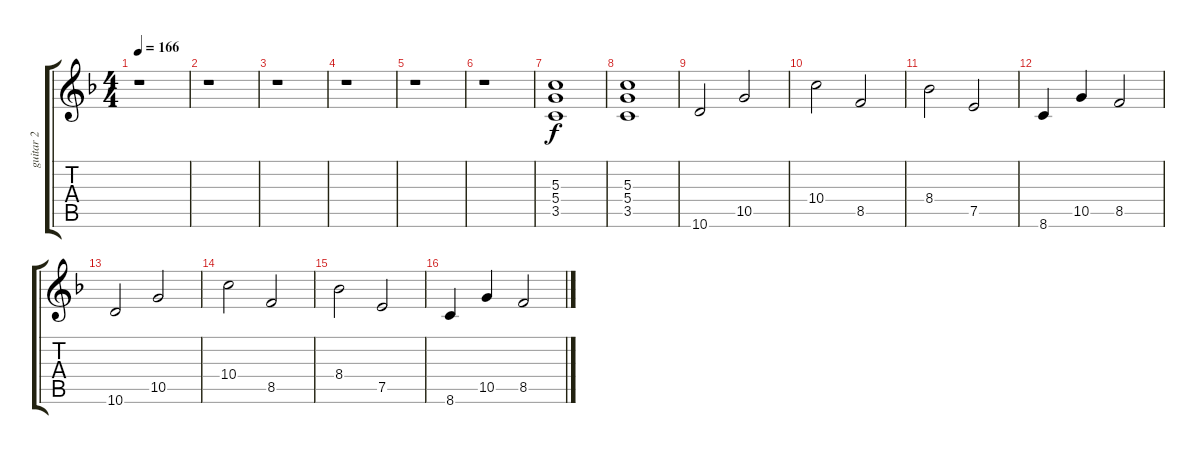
\track ("guitar 2" "guitar 2") {instrument overdrivenguitar}
\staff {score tabs}
\tuning (E4 B3 G3 D3 A2 E2) {hide}
\ts (4 4)
\tempo 166
\clef g2
\ks dminor
r.1{dy f} |
r.1 |
r.1 |
r.1 |
r.1 |
r.1 |
(5.3 5.4 3.5).1 |
(5.3 5.4 3.5).1 |
10.6.2 10.5.2 |
10.4.2 8.5.2 |
8.4.2 7.5.2 |
8.6.4 10.5.4 8.5.2 |
10.6.2 10.5.2 |
10.4.2 8.5.2 |
8.4.2 7.5.2 |
8.6.4 10.5.4 8.5.2
